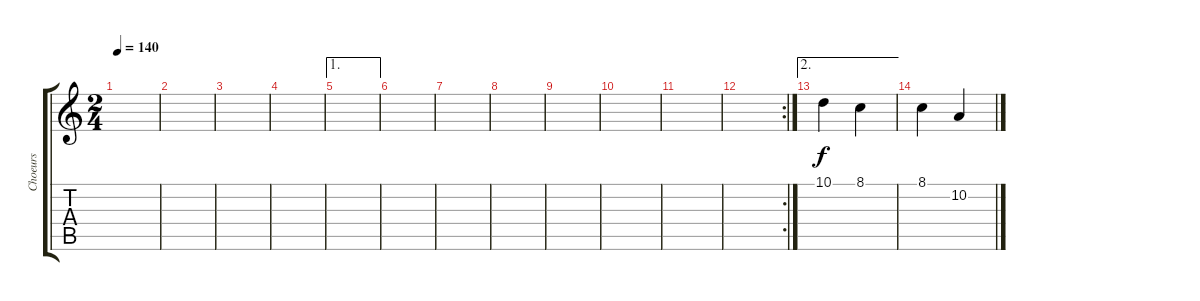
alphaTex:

\track ("Choeurs" "Choeurs") {instrument accordion}
\staff {score tabs}
\tuning (E4 B3 G3 D3 A2 E2) {hide}
\ts (2 4)
\tempo 140
\clef g2
\ks c
|
|
|
|
\ae 1
|
|
|
|
|
|
|
\rc 2
|
\ae 2
10.1.4 8.1.4 |
8.1.4 10.2.4
